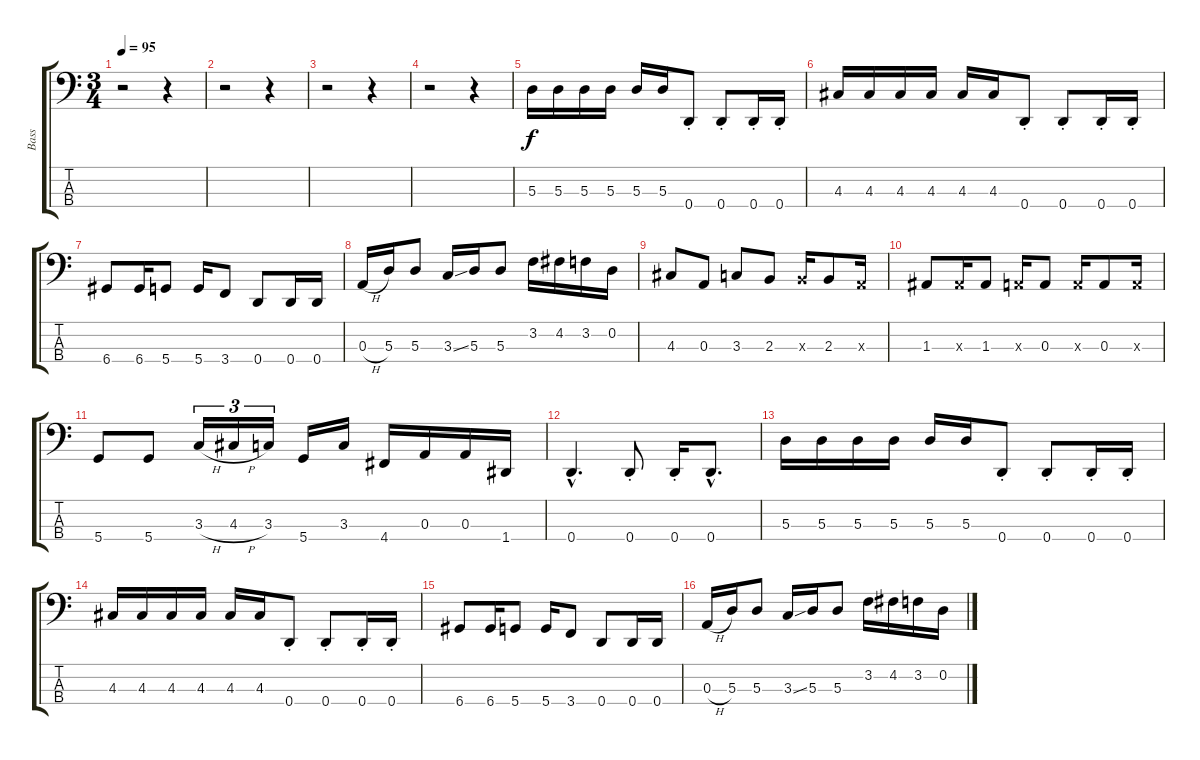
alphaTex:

\track ("Bass" "Bass") {instrument electricbassfinger}
\staff {score tabs}
\tuning (G2 D2 A1 D1) {hide}
\ts (3 4)
\section ("" "")
\tempo 95
\clef f4
\ks c
r.2{dy f instrument electricbassfinger} r.4 |
r.2 r.4 |
r.2 r.4 |
r.2 r.4 |
\section ("" "")
5.3.16 5.3.16 5.3.16 5.3.16 5.3.16 5.3.16 0.4{st}.8 0.4{st}.8 0.4{st}.16 0.4{st}.16 |
4.3.16 4.3.16 4.3.16 4.3.16 4.3.16 4.3.16 0.4{st}.8 0.4{st}.8 0.4{st}.16 0.4{st}.16 |
6.4.8 6.4.16 5.4.8 5.4.16 3.4.8 0.4.8 0.4.16 0.4.16 |
0.3{h}.16 5.3.16 5.3.8 3.3{ss}.16 5.3.16 5.3.8 3.2.16 4.2.16 3.2.16 0.2.16 |
4.3.8 0.3.8 3.3.8 2.3.8 2.3{x}.16 2.3.8 0.3{x}.16 |
1.3.8 1.3{x}.16 1.3.8 0.3{x}.16 0.3.8 0.3{x}.16 0.3.8 0.3{x}.16 |
5.4.8 5.4.8 3.3{h}.16{tu (3 2)} 4.3{h}.16{tu (3 2)} 3.3.16{tu (3 2)} 5.4.16 3.3.16 4.4.16 0.3.16 0.3.16 1.4.16 |
0.4{hac}.4{d} 0.4{st}.8 0.4{st}.16 0.4{hac}.8{d} |
5.3.16 5.3.16 5.3.16 5.3.16 5.3.16 5.3.16 0.4{st}.8 0.4{st}.8 0.4{st}.16 0.4{st}.16 |
4.3.16 4.3.16 4.3.16 4.3.16 4.3.16 4.3.16 0.4{st}.8 0.4{st}.8 0.4{st}.16 0.4{st}.16 |
6.4.8 6.4.16 5.4.8 5.4.16 3.4.8 0.4.8 0.4.16 0.4.16 |
0.3{h}.16 5.3.16 5.3.8 3.3{ss}.16 5.3.16 5.3.8 3.2.16 4.2.16 3.2.16 0.2.16
